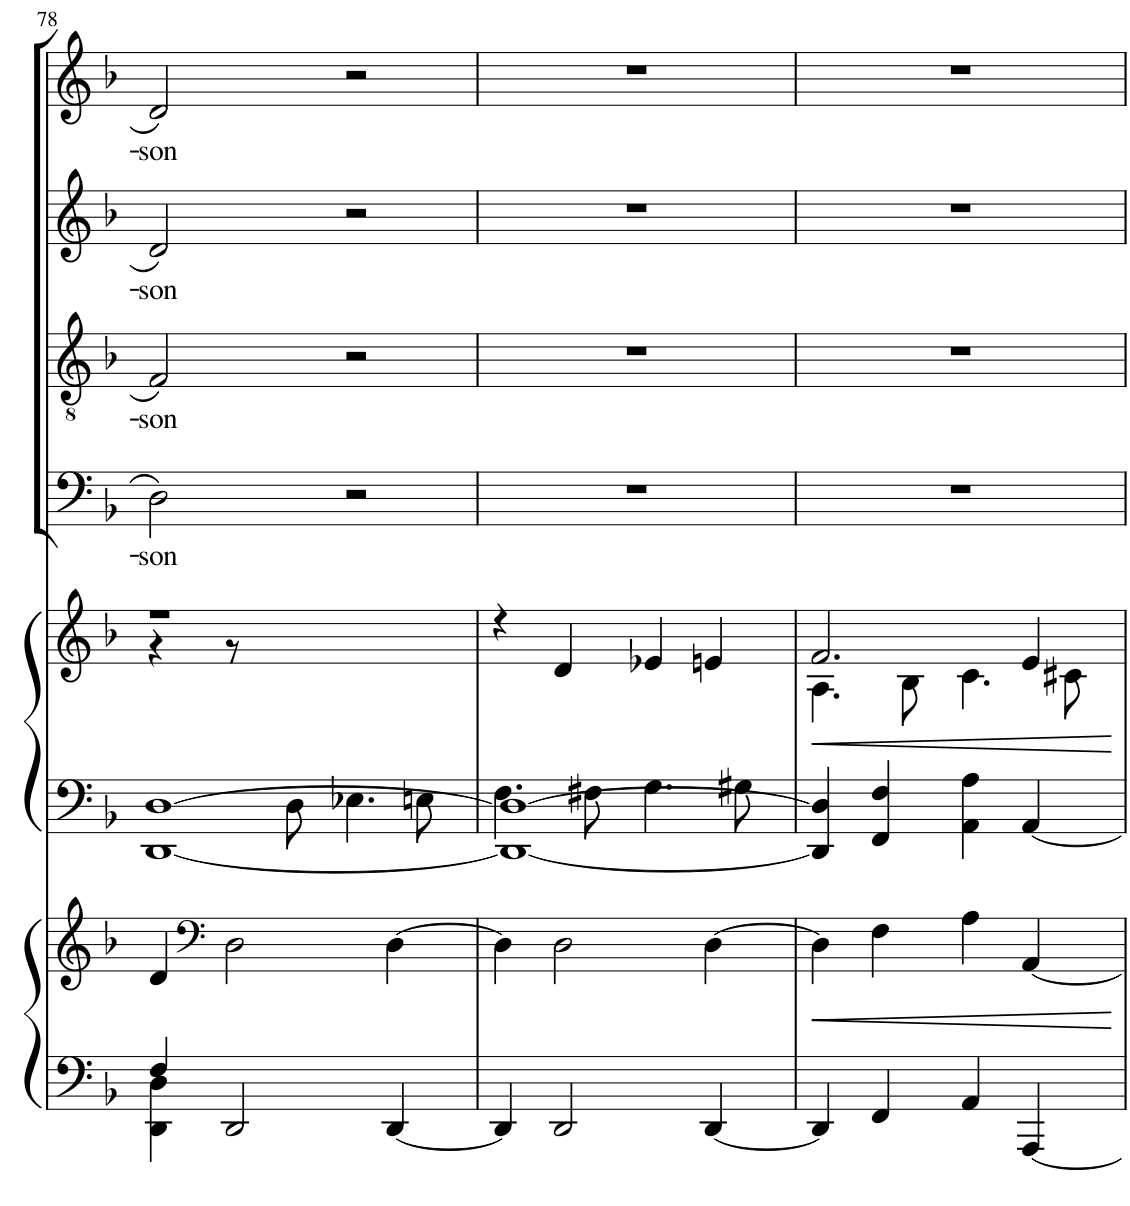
**kern	**kern	**dynam	**kern	**kern	**dynam	**kern	**text	**kern	**text	**kern	**text	**kern	**text
*part6	*part6	*part6	*part5	*part5	*part5	*part4	*part4	*part3	*part3	*part2	*part2	*part1	*part1
*staff8	*staff7	*staff7/8	*staff6	*staff5	*staff5/6	*staff4	*staff4	*staff3	*staff3	*staff2	*staff2	*staff1	*staff1
*I"Piano 2	*	*	*I"Piano 1	*	*	*I"Basses	*	*I"Ténors	*	*I"Altos	*	*I"Sopranos	*
*I'Pno	*	*	*I'Pno	*	*	*	*	*	*	*	*	*	*
!!LO:PB:g=z
*clefF4	*clefG2	*	*clefF4	*clefG2	*	*clefF4	*	*clefGv2	*	*clefG2	*	*clefG2	*
*k[b-]	*k[b-]	*	*k[b-]	*k[b-]	*	*k[b-]	*	*k[b-]	*	*k[b-]	*	*k[b-]	*
*M4/4	*M4/4	*	*M4/4	*M4/4	*	*M4/4	*	*M4/4	*	*M4/4	*	*M4/4	*
*met(c)	*met(c)	*	*met(c)	*met(c)	*	*met(c)	*	*met(c)	*	*met(c)	*	*met(c)	*
=78	=78	=78	=78	=78	=78	=78	=78	=78	=78	=78	=78	=78	=78
*^	*	*	*^	*^	*	*	*	*	*	*	*	*	*
!	!	!	!	!	!	!	!	!	!	!LO:LY:b	!	!LO:LY:b	!	!LO:LY:b	!	!LO:LY:b
4F/	4DD\ 4D\	4d/	.	4.ryy	[1DD [1D	1r	4r	.	2D\	-son	2F/	-son	2d/	-son	2d/	-son
*	*	*clefF4	*	*	*	*	*	*	*	*	*	*	*	*	*	*
2DD/	4ryy	2D\	.	.	.	.	8r	.	.	.	.	.	.	.	.	.
.	.	.	.	8D\	.	.	2ryy	.	.	.	.	.	.	.	.	.
.	2ryy	.	.	4.E-X\	.	.	.	.	2r	.	2r	.	2r	.	2r	.
[4DD/	.	[4D\	.	.	.	.	.	.	.	.	.	.	.	.	.	.
.	.	.	.	8En\	.	.	8ryy	.	.	.	.	.	.	.	.	.
*v	*v	*	*	*	*	*v	*v	*	*	*	*	*	*	*	*	*
=79	=79	=79	=79	=79	=79	=79	=79	=79	=79	=79	=79	=79	=79	=79
4DD/]	4D\]	.	4.F\	1DD_ 1D_	4r	.	1r	.	1r	.	1r	.	1r	.
2DD/	2D\	.	.	.	4d/	.	.	.	.	.	.	.	.	.
.	.	.	8F#X\	.	.	.	.	.	.	.	.	.	.	.
.	.	.	4.G\	.	4e-X/	.	.	.	.	.	.	.	.	.
[4DD/	[4D\	.	.	.	4en/	.	.	.	.	.	.	.	.	.
.	.	.	8G#X\	.	.	.	.	.	.	.	.	.	.	.
*	*	*	*v	*v	*	*	*	*	*	*	*	*	*	*
=80	=80	=80	=80	=80	=80	=80	=80	=80	=80	=80	=80	=80	=80
!	!	!LO:HP:b	!	!	!LO:HP:b	!	!	!	!	!	!	!	!
*	*	*	*	*^	*	*	*	*	*	*	*	*	*
4DD/]	4D\]	<	4DD/] 4D/]	2.f/	4.A\	<	1r	.	1r	.	1r	.	1r	.
4FF/	4F\	.	4FF/ 4F/	.	.	.	.	.	.	.	.	.	.	.
.	.	.	.	.	8B-\	.	.	.	.	.	.	.	.	.
4AA/	4A\	.	4AA\ 4A\	.	4.c\	.	.	.	.	.	.	.	.	.
[4AAA/	[4AA/	.	[4AA/	4e/	.	.	.	.	.	.	.	.	.	.
.	.	.	.	.	8c#X\	.	.	.	.	.	.	.	.	.
*	*	*	*	*v	*v	*	*	*	*	*	*	*	*	*
.	.	[	.	.	[	.	.	.	.	.	.	.	.
=	=	=	=	=	=	=	=	=	=	=	=	=	=
*-	*-	*-	*-	*-	*-	*-	*-	*-	*-	*-	*-	*-	*-
